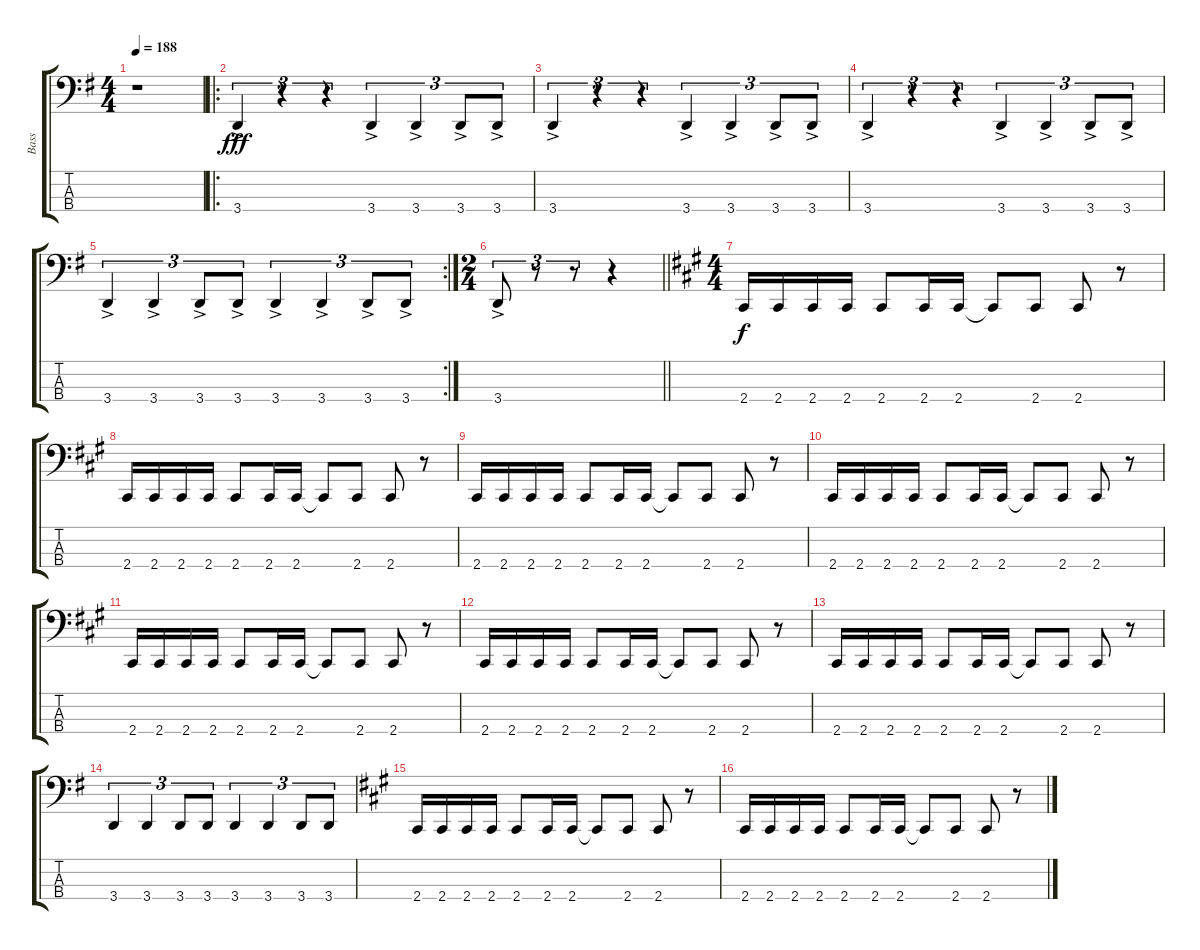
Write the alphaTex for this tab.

\track ("Bass" "Bass") {instrument electricbasspick}
\staff {score tabs}
\tuning (D2 A1 E1 B0) {hide}
\ts (4 4)
\tempo 188
\clef f4
\ks eminor
r.1{dy fff instrument electricbasspick} |
\ro
3.4{ac}.4{tu (3 2)} r.4{tu (3 2)} r.4{tu (3 2)} 3.4{ac}.4{tu (3 2)} 3.4{ac}.4{tu (3 2)} 3.4{ac}.8{tu (3 2)} 3.4{ac}.8{tu (3 2)} |
3.4{ac}.4{tu (3 2)} r.4{tu (3 2)} r.4{tu (3 2)} 3.4{ac}.4{tu (3 2)} 3.4{ac}.4{tu (3 2)} 3.4{ac}.8{tu (3 2)} 3.4{ac}.8{tu (3 2)} |
3.4{ac}.4{tu (3 2)} r.4{tu (3 2)} r.4{tu (3 2)} 3.4{ac}.4{tu (3 2)} 3.4{ac}.4{tu (3 2)} 3.4{ac}.8{tu (3 2)} 3.4{ac}.8{tu (3 2)} |
\rc 2
3.4{ac}.4{tu (3 2)} 3.4{ac}.4{tu (3 2)} 3.4{ac}.8{tu (3 2)} 3.4{ac}.8{tu (3 2)} 3.4{ac}.4{tu (3 2)} 3.4{ac}.4{tu (3 2)} 3.4{ac}.8{tu (3 2)} 3.4{ac}.8{tu (3 2)} |
\ts (2 4)
\barLineRight lightlight
3.4{ac}.8{tu (3 2)} r.8{tu (3 2)} r.8{tu (3 2)} r.4 |
\ts (4 4)
\ks f#minor
2.4.16{dy f} 2.4.16 2.4.16 2.4.16 2.4.8 2.4.16 2.4.16 2.4{t}.8 2.4.8 2.4.8 r.8 |
2.4.16 2.4.16 2.4.16 2.4.16 2.4.8 2.4.16 2.4.16 2.4{t}.8 2.4.8 2.4.8 r.8 |
2.4.16 2.4.16 2.4.16 2.4.16 2.4.8 2.4.16 2.4.16 2.4{t}.8 2.4.8 2.4.8 r.8 |
2.4.16 2.4.16 2.4.16 2.4.16 2.4.8 2.4.16 2.4.16 2.4{t}.8 2.4.8 2.4.8 r.8 |
2.4.16 2.4.16 2.4.16 2.4.16 2.4.8 2.4.16 2.4.16 2.4{t}.8 2.4.8 2.4.8 r.8 |
2.4.16 2.4.16 2.4.16 2.4.16 2.4.8 2.4.16 2.4.16 2.4{t}.8 2.4.8 2.4.8 r.8 |
2.4.16 2.4.16 2.4.16 2.4.16 2.4.8 2.4.16 2.4.16 2.4{t}.8 2.4.8 2.4.8 r.8 |
\ks eminor
3.4.4{tu (3 2)} 3.4.4{tu (3 2)} 3.4.8{tu (3 2)} 3.4.8{tu (3 2)} 3.4.4{tu (3 2)} 3.4.4{tu (3 2)} 3.4.8{tu (3 2)} 3.4.8{tu (3 2)} |
\ks f#minor
2.4.16 2.4.16 2.4.16 2.4.16 2.4.8 2.4.16 2.4.16 2.4{t}.8 2.4.8 2.4.8 r.8 |
2.4.16 2.4.16 2.4.16 2.4.16 2.4.8 2.4.16 2.4.16 2.4{t}.8 2.4.8 2.4.8 r.8
